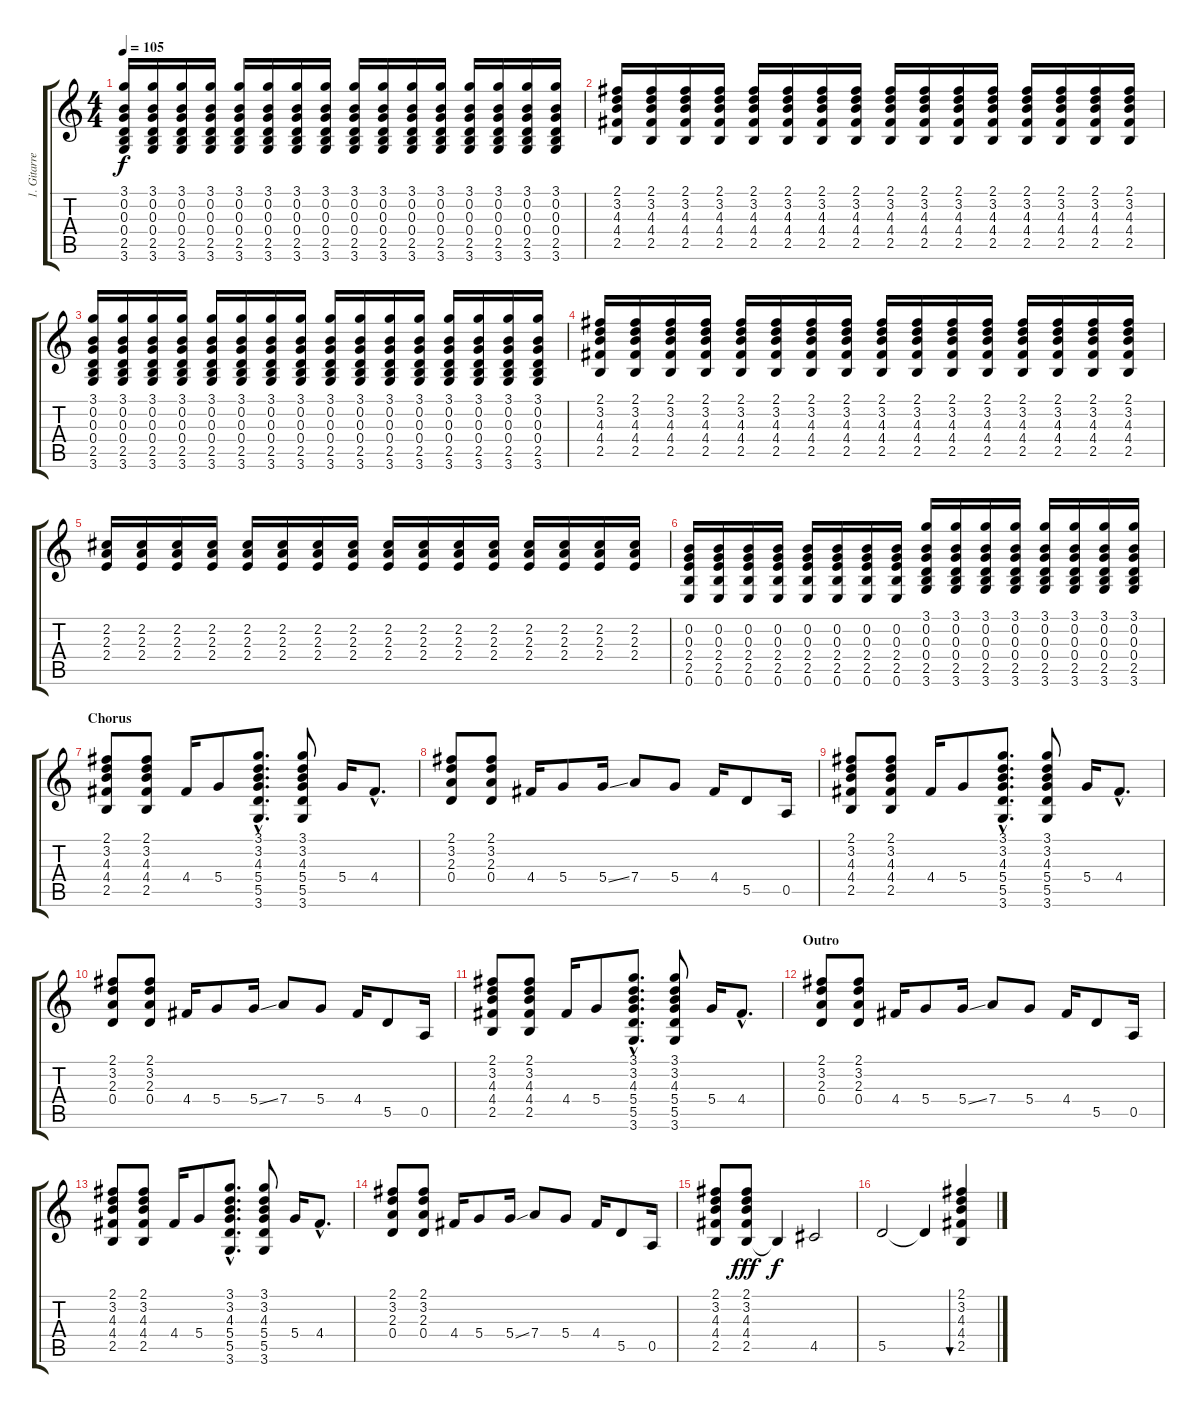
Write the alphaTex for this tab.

\track ("1. Gitarre" "1. Gitarre") {instrument distortionguitar}
\staff {score tabs}
\tuning (E4 B3 G3 D3 A2 E2) {hide}
\ts (4 4)
\tempo 105
\clef g2
\ks c
(3.1 0.2 0.3 0.4 2.5 3.6).16{dy f} (3.1 0.2 0.3 0.4 2.5 3.6).16 (3.1 0.2 0.3 0.4 2.5 3.6).16 (3.1 0.2 0.3 0.4 2.5 3.6).16 (3.1 0.2 0.3 0.4 2.5 3.6).16 (3.1 0.2 0.3 0.4 2.5 3.6).16 (3.1 0.2 0.3 0.4 2.5 3.6).16 (3.1 0.2 0.3 0.4 2.5 3.6).16 (3.1 0.2 0.3 0.4 2.5 3.6).16 (3.1 0.2 0.3 0.4 2.5 3.6).16 (3.1 0.2 0.3 0.4 2.5 3.6).16 (3.1 0.2 0.3 0.4 2.5 3.6).16 (3.1 0.2 0.3 0.4 2.5 3.6).16 (3.1 0.2 0.3 0.4 2.5 3.6).16 (3.1 0.2 0.3 0.4 2.5 3.6).16 (3.1 0.2 0.3 0.4 2.5 3.6).16 |
(2.1 3.2 4.3 4.4 2.5).16 (2.1 3.2 4.3 4.4 2.5).16 (2.1 3.2 4.3 4.4 2.5).16 (2.1 3.2 4.3 4.4 2.5).16 (2.1 3.2 4.3 4.4 2.5).16 (2.1 3.2 4.3 4.4 2.5).16 (2.1 3.2 4.3 4.4 2.5).16 (2.1 3.2 4.3 4.4 2.5).16 (2.1 3.2 4.3 4.4 2.5).16 (2.1 3.2 4.3 4.4 2.5).16 (2.1 3.2 4.3 4.4 2.5).16 (2.1 3.2 4.3 4.4 2.5).16 (2.1 3.2 4.3 4.4 2.5).16 (2.1 3.2 4.3 4.4 2.5).16 (2.1 3.2 4.3 4.4 2.5).16 (2.1 3.2 4.3 4.4 2.5).16 |
(3.1 0.2 0.3 0.4 2.5 3.6).16 (3.1 0.2 0.3 0.4 2.5 3.6).16 (3.1 0.2 0.3 0.4 2.5 3.6).16 (3.1 0.2 0.3 0.4 2.5 3.6).16 (3.1 0.2 0.3 0.4 2.5 3.6).16 (3.1 0.2 0.3 0.4 2.5 3.6).16 (3.1 0.2 0.3 0.4 2.5 3.6).16 (3.1 0.2 0.3 0.4 2.5 3.6).16 (3.1 0.2 0.3 0.4 2.5 3.6).16 (3.1 0.2 0.3 0.4 2.5 3.6).16 (3.1 0.2 0.3 0.4 2.5 3.6).16 (3.1 0.2 0.3 0.4 2.5 3.6).16 (3.1 0.2 0.3 0.4 2.5 3.6).16 (3.1 0.2 0.3 0.4 2.5 3.6).16 (3.1 0.2 0.3 0.4 2.5 3.6).16 (3.1 0.2 0.3 0.4 2.5 3.6).16 |
(2.1 3.2 4.3 4.4 2.5).16 (2.1 3.2 4.3 4.4 2.5).16 (2.1 3.2 4.3 4.4 2.5).16 (2.1 3.2 4.3 4.4 2.5).16 (2.1 3.2 4.3 4.4 2.5).16 (2.1 3.2 4.3 4.4 2.5).16 (2.1 3.2 4.3 4.4 2.5).16 (2.1 3.2 4.3 4.4 2.5).16 (2.1 3.2 4.3 4.4 2.5).16 (2.1 3.2 4.3 4.4 2.5).16 (2.1 3.2 4.3 4.4 2.5).16 (2.1 3.2 4.3 4.4 2.5).16 (2.1 3.2 4.3 4.4 2.5).16 (2.1 3.2 4.3 4.4 2.5).16 (2.1 3.2 4.3 4.4 2.5).16 (2.1 3.2 4.3 4.4 2.5).16 |
(2.2 2.3 2.4).16 (2.2 2.3 2.4).16 (2.2 2.3 2.4).16 (2.2 2.3 2.4).16 (2.2 2.3 2.4).16 (2.2 2.3 2.4).16 (2.2 2.3 2.4).16 (2.2 2.3 2.4).16 (2.2 2.3 2.4).16 (2.2 2.3 2.4).16 (2.2 2.3 2.4).16 (2.2 2.3 2.4).16 (2.2 2.3 2.4).16 (2.2 2.3 2.4).16 (2.2 2.3 2.4).16 (2.2 2.3 2.4).16 |
(0.2 0.3 2.4 2.5 0.6).16 (0.2 0.3 2.4 2.5 0.6).16 (0.2 0.3 2.4 2.5 0.6).16 (0.2 0.3 2.4 2.5 0.6).16 (0.2 0.3 2.4 2.5 0.6).16 (0.2 0.3 2.4 2.5 0.6).16 (0.2 0.3 2.4 2.5 0.6).16 (0.2 0.3 2.4 2.5 0.6).16 (3.1 0.2 0.3 0.4 2.5 3.6).16 (3.1 0.2 0.3 0.4 2.5 3.6).16 (3.1 0.2 0.3 0.4 2.5 3.6).16 (3.1 0.2 0.3 0.4 2.5 3.6).16 (3.1 0.2 0.3 0.4 2.5 3.6).16 (3.1 0.2 0.3 0.4 2.5 3.6).16 (3.1 0.2 0.3 0.4 2.5 3.6).16 (3.1 0.2 0.3 0.4 2.5 3.6).16 |
\section ("" "Chorus")
(2.1 3.2 4.3 4.4 2.5).8 (2.1 3.2 4.3 4.4 2.5).8 4.4.16 5.4.8 (3.1{hac} 3.2{hac} 4.3{hac} 5.4{hac} 5.5{hac} 3.6{hac}).8{d} (3.1 3.2 4.3 5.4 5.5 3.6).8 5.4.16 4.4{hac}.8{d} |
(2.1 3.2 2.3 0.4).8 (2.1 3.2 2.3 0.4).8 4.4.16 5.4.8 5.4{ss}.16 7.4.8 5.4.8 4.4.16 5.5.8 0.5.16 |
(2.1 3.2 4.3 4.4 2.5).8 (2.1 3.2 4.3 4.4 2.5).8 4.4.16 5.4.8 (3.1{hac} 3.2{hac} 4.3{hac} 5.4{hac} 5.5{hac} 3.6{hac}).8{d} (3.1 3.2 4.3 5.4 5.5 3.6).8 5.4.16 4.4{hac}.8{d} |
(2.1 3.2 2.3 0.4).8 (2.1 3.2 2.3 0.4).8 4.4.16 5.4.8 5.4{ss}.16 7.4.8 5.4.8 4.4.16 5.5.8 0.5.16 |
(2.1 3.2 4.3 4.4 2.5).8 (2.1 3.2 4.3 4.4 2.5).8 4.4.16 5.4.8 (3.1{hac} 3.2{hac} 4.3{hac} 5.4{hac} 5.5{hac} 3.6{hac}).8{d} (3.1 3.2 4.3 5.4 5.5 3.6).8 5.4.16 4.4{hac}.8{d} |
\section ("" "Outro")
(2.1 3.2 2.3 0.4).8 (2.1 3.2 2.3 0.4).8 4.4.16 5.4.8 5.4{ss}.16 7.4.8 5.4.8 4.4.16 5.5.8 0.5.16 |
(2.1 3.2 4.3 4.4 2.5).8 (2.1 3.2 4.3 4.4 2.5).8 4.4.16 5.4.8 (3.1{hac} 3.2{hac} 4.3{hac} 5.4{hac} 5.5{hac} 3.6{hac}).8{d} (3.1 3.2 4.3 5.4 5.5 3.6).8 5.4.16 4.4{hac}.8{d} |
(2.1 3.2 2.3 0.4).8 (2.1 3.2 2.3 0.4).8 4.4.16 5.4.8 5.4{ss}.16 7.4.8 5.4.8 4.4.16 5.5.8 0.5.16 |
(2.1 3.2 4.3 4.4 2.5).8 (2.1 3.2 4.3 4.4 2.5).8{dy fff} 2.5{t}.4{dy f} 4.5.2 |
5.5.2 5.5{t}.4 (2.1 3.2 4.3 4.4 2.5).4{bu 240}
